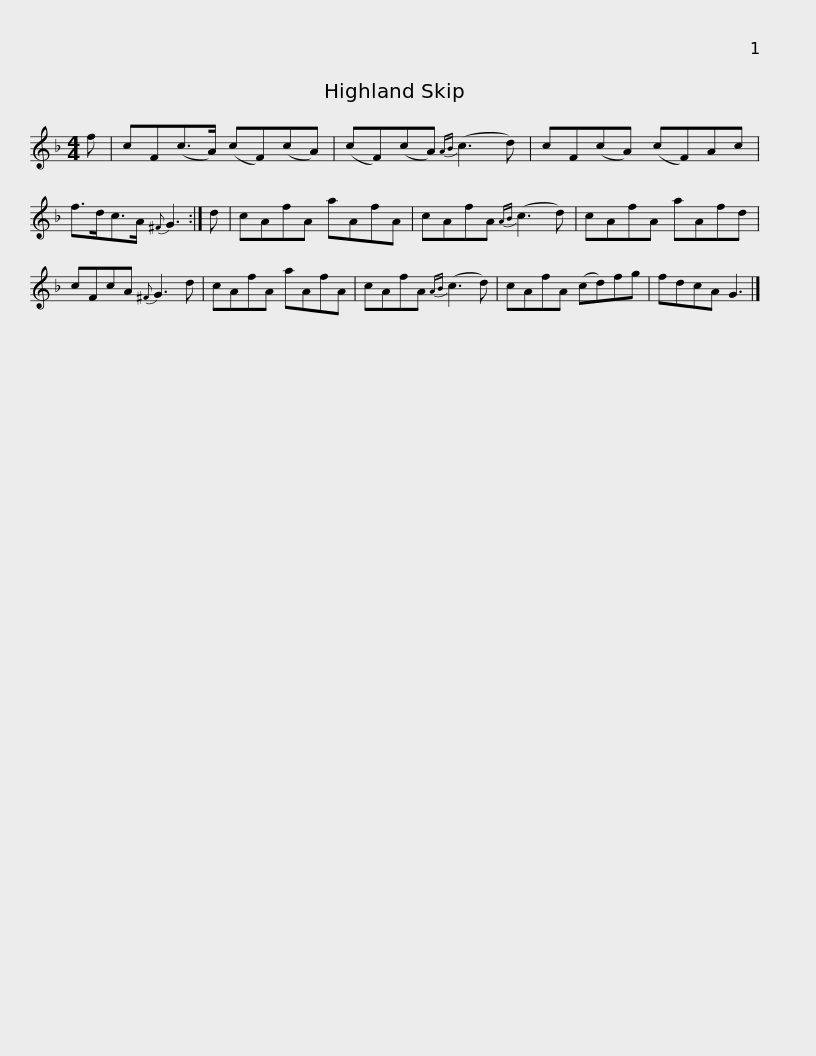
X:1
L:1/8
M:4/4
I:linebreak $
K:F
V:1 treble
V:1
 f | cF(c>A) (cF)(cA) | (cF)(cA){AB} (c3 d) | cF(cA) (cF)Ac | f>dc>A{^F} G3 :| %5
 d | cAfA aAfA |$ cAfA{AB} (c3 d) | cAfA aAfd | cFcA{^F} G3 d | %10
 cAfA aAfA | cAfA{AB} (c3 d) |$ cAfA (cd)fg | fdcA G3 |] %14
